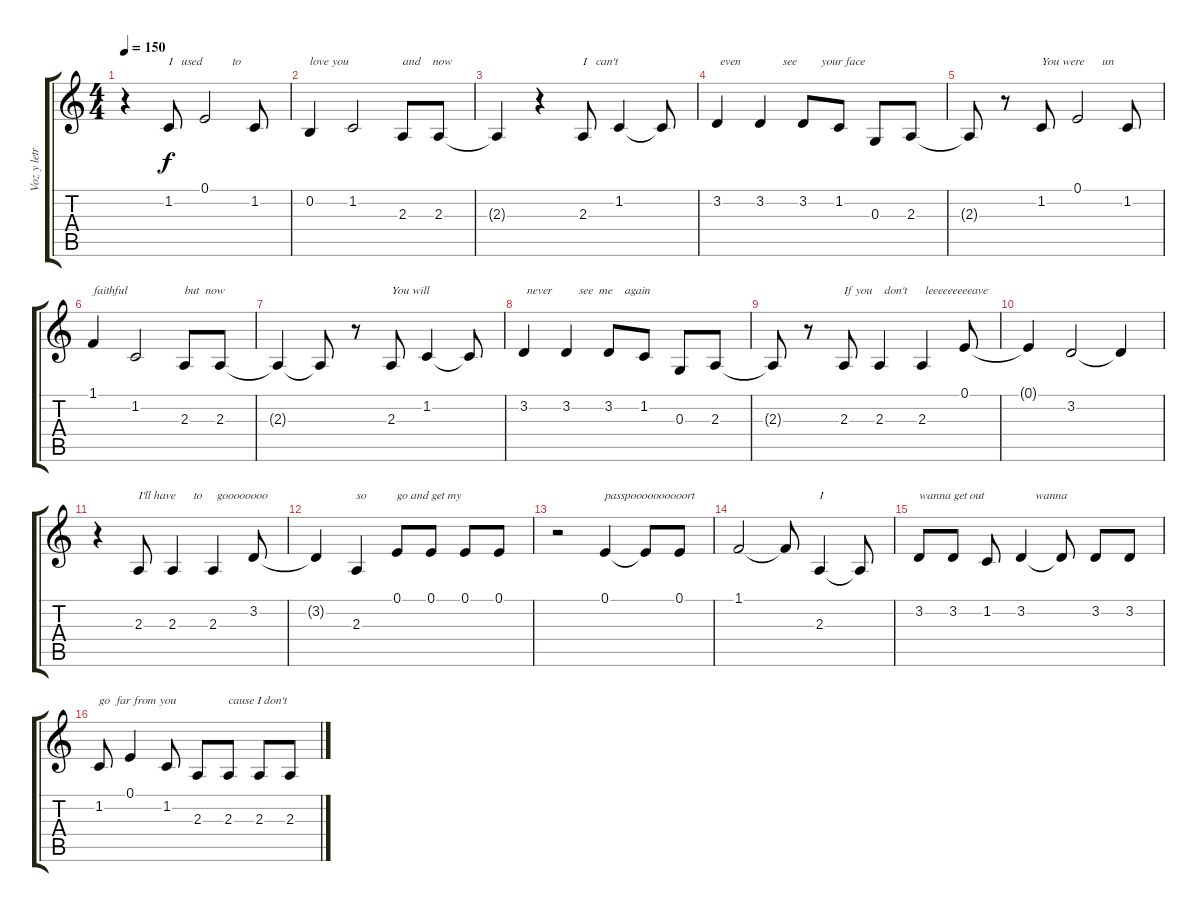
\track ("Voz y letra" "Voz y letr") {instrument tenorsax}
\staff {score tabs}
\tuning (E4 B3 G3 D3 A2 E2) {hide}
\ts (4 4)
\tempo 150
\clef g2
\ks c
r.4{dy f} 1.2.8{txt "I   used          to"} 0.1.2 1.2.8 |
0.2.4{txt "love you"} 1.2.2 2.3.8{txt "and    now"} 2.3.8 |
2.3{t}.4 r.4 2.3.8{txt "I   can't"} 1.2.4 1.2{t}.8 |
3.2.4{txt " even              see        your face"} 3.2.4 3.2.8 1.2.8 0.3.8 2.3.8 |
2.3{t}.8 r.8 1.2.8{txt "You were      un"} 0.1.2 1.2.8 |
1.1.4{txt "faithful"} 1.2.2 2.3.8{txt "but  now"} 2.3.8 |
2.3{t}.4 2.3{t}.8 r.8 2.3.8{txt "You will"} 1.2.4 1.2{t}.8 |
3.2.4{txt " never         see  me    again"} 3.2.4 3.2.8 1.2.8 0.3.8 2.3.8 |
2.3{t}.8 r.8 2.3.8{txt "If you    don't      leeeeeeeeeave"} 2.3.4 2.3.4 0.1.8 |
0.1{t}.4 3.2.2 3.2{t}.4 |
r.4 2.3.8{txt "I'll have      to     goooooooo"} 2.3.4 2.3.4 3.2.8 |
3.2{t}.4 2.3.4{txt "so"} 0.1.8{txt "go and get my"} 0.1.8 0.1.8 0.1.8 |
r.2 0.1.4{txt "passpoooooooooort"} 0.1{t}.8 0.1.8 |
1.1.2 1.1{t}.8 2.3.4{txt "I"} 2.3{t}.8 |
3.2.8{txt "wanna get out                 wanna"} 3.2.8 1.2.8 3.2.4 3.2{t}.8 3.2.8 3.2.8 |
1.2.8{txt "go  far from you"} 0.1.4 1.2.8 2.3.8 2.3.8{txt "cause I don't"} 2.3.8 2.3.8
